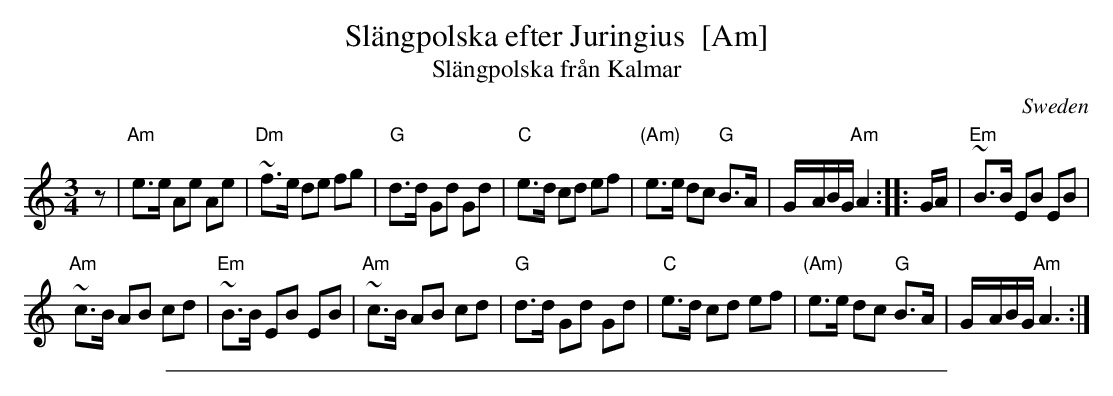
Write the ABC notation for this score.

X:1
T: Sl\"angpolska efter Juringius  [Am]
T: Sl\"angpolska fr\aan Kalmar
O:Sweden
K:Am
M:3/4
L:1/8
z |\
"Am"e>e Ae Ae | "Dm"~f>e de fg |\
"G"d>d Gd Gd | "C"e>d cd ef |\
"(Am)"e>e dc "G"B>A | G/-A/B/G/ "Am"A2 :: G/A/ |\
"Em"~B>B EB EB |
"Am"~c>B AB cd |\
"Em"~B>B EB EB | "Am"~c>B AB cd |\
"G"d>d Gd Gd | "C"e>d cd ef |\
"(Am)"e>e dc "G"B>A | G/-A/B/G/ "Am"A3 :|
